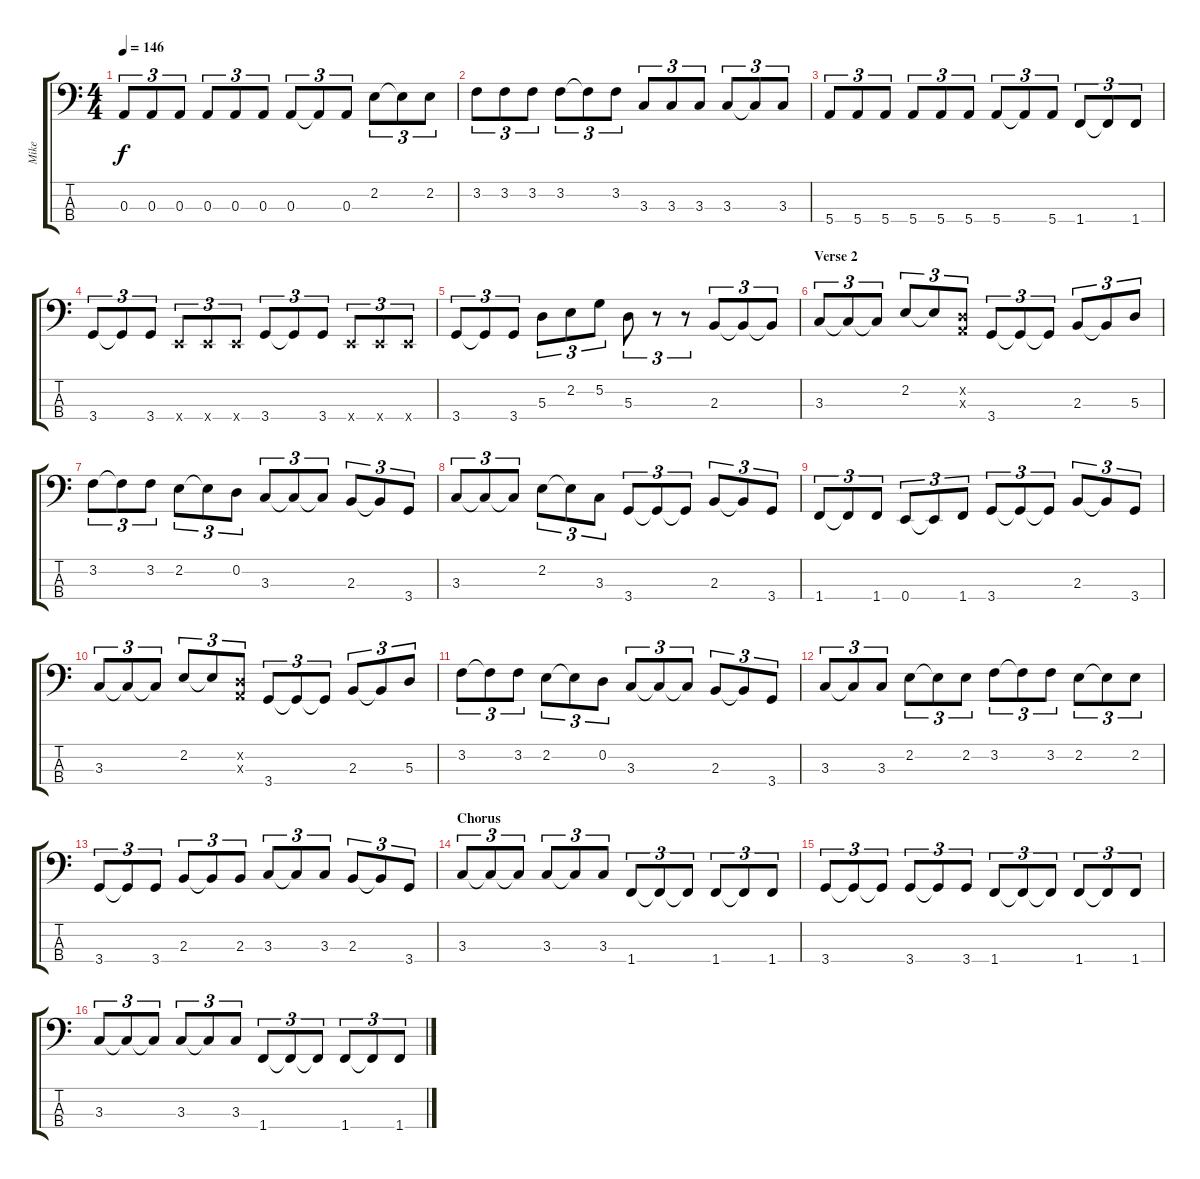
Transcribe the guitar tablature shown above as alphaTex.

\track ("Mike" "Mike") {instrument electricbasspick}
\staff {score tabs}
\tuning (G2 D2 A1 E1) {hide}
\ts (4 4)
\tempo 146
\clef f4
\ks c
0.3.8{tu (3 2) dy f} 0.3.8{tu (3 2)} 0.3.8{tu (3 2)} 0.3.8{tu (3 2)} 0.3.8{tu (3 2)} 0.3.8{tu (3 2)} 0.3.8{tu (3 2)} 0.3{t}.8{tu (3 2)} 0.3.8{tu (3 2)} 2.2.8{tu (3 2)} 2.2{t}.8{tu (3 2)} 2.2.8{tu (3 2)} |
3.2.8{tu (3 2)} 3.2.8{tu (3 2)} 3.2.8{tu (3 2)} 3.2.8{tu (3 2)} 3.2{t}.8{tu (3 2)} 3.2.8{tu (3 2)} 3.3.8{tu (3 2)} 3.3.8{tu (3 2)} 3.3.8{tu (3 2)} 3.3.8{tu (3 2)} 3.3{t}.8{tu (3 2)} 3.3.8{tu (3 2)} |
5.4.8{tu (3 2)} 5.4.8{tu (3 2)} 5.4.8{tu (3 2)} 5.4.8{tu (3 2)} 5.4.8{tu (3 2)} 5.4.8{tu (3 2)} 5.4.8{tu (3 2)} 5.4{t}.8{tu (3 2)} 5.4.8{tu (3 2)} 1.4.8{tu (3 2)} 1.4{t}.8{tu (3 2)} 1.4.8{tu (3 2)} |
3.4.8{tu (3 2)} 3.4{t}.8{tu (3 2)} 3.4.8{tu (3 2)} 0.4{x}.8{tu (3 2)} 0.4{x}.8{tu (3 2)} 0.4{x}.8{tu (3 2)} 3.4.8{tu (3 2)} 3.4{t}.8{tu (3 2)} 3.4.8{tu (3 2)} 0.4{x}.8{tu (3 2)} 0.4{x}.8{tu (3 2)} 0.4{x}.8{tu (3 2)} |
3.4.8{tu (3 2)} 3.4{t}.8{tu (3 2)} 3.4.8{tu (3 2)} 5.3.8{tu (3 2)} 2.2.8{tu (3 2)} 5.2.8{tu (3 2)} 5.3.8{tu (3 2)} r.8{tu (3 2)} r.8{tu (3 2)} 2.3.8{tu (3 2)} 2.3{t}.8{tu (3 2)} 2.3{t}.8{tu (3 2)} |
\section ("" "Verse 2")
3.3.8{tu (3 2)} 3.3{t}.8{tu (3 2)} 3.3{t}.8{tu (3 2)} 2.2.8{tu (3 2)} 2.2{t}.8{tu (3 2)} (0.2{x} 0.3{x}).8{tu (3 2)} 3.4.8{tu (3 2)} 3.4{t}.8{tu (3 2)} 3.4{t}.8{tu (3 2)} 2.3.8{tu (3 2)} 2.3{t}.8{tu (3 2)} 5.3.8{tu (3 2)} |
3.2.8{tu (3 2)} 3.2{t}.8{tu (3 2)} 3.2.8{tu (3 2)} 2.2.8{tu (3 2)} 2.2{t}.8{tu (3 2)} 0.2.8{tu (3 2)} 3.3.8{tu (3 2)} 3.3{t}.8{tu (3 2)} 3.3{t}.8{tu (3 2)} 2.3.8{tu (3 2)} 2.3{t}.8{tu (3 2)} 3.4.8{tu (3 2)} |
3.3.8{tu (3 2)} 3.3{t}.8{tu (3 2)} 3.3{t}.8{tu (3 2)} 2.2.8{tu (3 2)} 2.2{t}.8{tu (3 2)} 3.3.8{tu (3 2)} 3.4.8{tu (3 2)} 3.4{t}.8{tu (3 2)} 3.4{t}.8{tu (3 2)} 2.3.8{tu (3 2)} 2.3{t}.8{tu (3 2)} 3.4.8{tu (3 2)} |
1.4.8{tu (3 2)} 1.4{t}.8{tu (3 2)} 1.4.8{tu (3 2)} 0.4.8{tu (3 2)} 0.4{t}.8{tu (3 2)} 1.4.8{tu (3 2)} 3.4.8{tu (3 2)} 3.4{t}.8{tu (3 2)} 3.4{t}.8{tu (3 2)} 2.3.8{tu (3 2)} 2.3{t}.8{tu (3 2)} 3.4.8{tu (3 2)} |
3.3.8{tu (3 2)} 3.3{t}.8{tu (3 2)} 3.3{t}.8{tu (3 2)} 2.2.8{tu (3 2)} 2.2{t}.8{tu (3 2)} (0.2{x} 0.3{x}).8{tu (3 2)} 3.4.8{tu (3 2)} 3.4{t}.8{tu (3 2)} 3.4{t}.8{tu (3 2)} 2.3.8{tu (3 2)} 2.3{t}.8{tu (3 2)} 5.3.8{tu (3 2)} |
3.2.8{tu (3 2)} 3.2{t}.8{tu (3 2)} 3.2.8{tu (3 2)} 2.2.8{tu (3 2)} 2.2{t}.8{tu (3 2)} 0.2.8{tu (3 2)} 3.3.8{tu (3 2)} 3.3{t}.8{tu (3 2)} 3.3{t}.8{tu (3 2)} 2.3.8{tu (3 2)} 2.3{t}.8{tu (3 2)} 3.4.8{tu (3 2)} |
3.3.8{tu (3 2)} 3.3{t}.8{tu (3 2)} 3.3.8{tu (3 2)} 2.2.8{tu (3 2)} 2.2{t}.8{tu (3 2)} 2.2.8{tu (3 2)} 3.2.8{tu (3 2)} 3.2{t}.8{tu (3 2)} 3.2.8{tu (3 2)} 2.2.8{tu (3 2)} 2.2{t}.8{tu (3 2)} 2.2.8{tu (3 2)} |
3.4.8{tu (3 2)} 3.4{t}.8{tu (3 2)} 3.4.8{tu (3 2)} 2.3.8{tu (3 2)} 2.3{t}.8{tu (3 2)} 2.3.8{tu (3 2)} 3.3.8{tu (3 2)} 3.3{t}.8{tu (3 2)} 3.3.8{tu (3 2)} 2.3.8{tu (3 2)} 2.3{t}.8{tu (3 2)} 3.4.8{tu (3 2)} |
\section ("" "Chorus")
3.3.8{tu (3 2)} 3.3{t}.8{tu (3 2)} 3.3{t}.8{tu (3 2)} 3.3.8{tu (3 2)} 3.3{t}.8{tu (3 2)} 3.3.8{tu (3 2)} 1.4.8{tu (3 2)} 1.4{t}.8{tu (3 2)} 1.4{t}.8{tu (3 2)} 1.4.8{tu (3 2)} 1.4{t}.8{tu (3 2)} 1.4.8{tu (3 2)} |
3.4.8{tu (3 2)} 3.4{t}.8{tu (3 2)} 3.4{t}.8{tu (3 2)} 3.4.8{tu (3 2)} 3.4{t}.8{tu (3 2)} 3.4.8{tu (3 2)} 1.4.8{tu (3 2)} 1.4{t}.8{tu (3 2)} 1.4{t}.8{tu (3 2)} 1.4.8{tu (3 2)} 1.4{t}.8{tu (3 2)} 1.4.8{tu (3 2)} |
3.3.8{tu (3 2)} 3.3{t}.8{tu (3 2)} 3.3{t}.8{tu (3 2)} 3.3.8{tu (3 2)} 3.3{t}.8{tu (3 2)} 3.3.8{tu (3 2)} 1.4.8{tu (3 2)} 1.4{t}.8{tu (3 2)} 1.4{t}.8{tu (3 2)} 1.4.8{tu (3 2)} 1.4{t}.8{tu (3 2)} 1.4.8{tu (3 2)}
